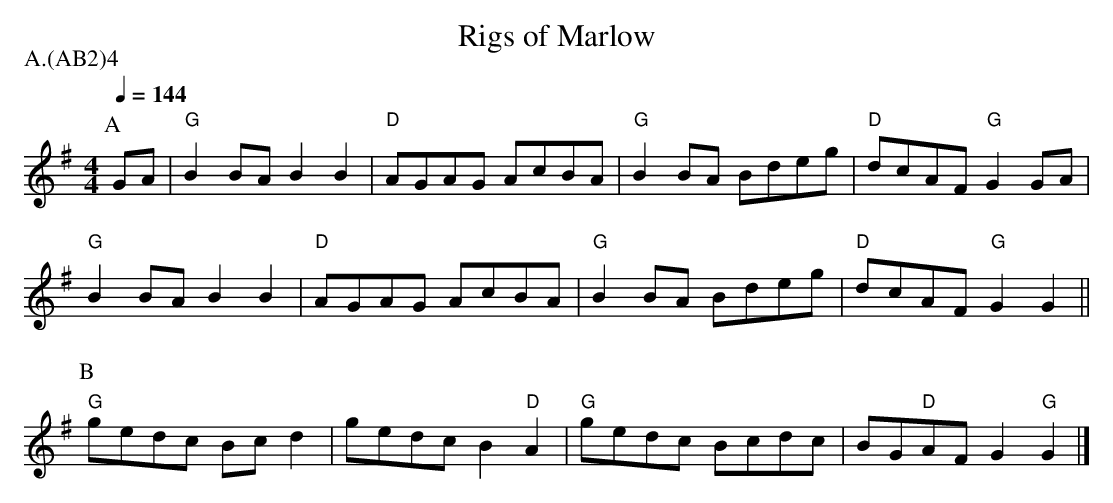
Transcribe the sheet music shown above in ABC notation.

X:1
T: Rigs of Marlow
P: A.(AB2)4
Q: 1/4=144
M: 4/4
L: 1/4
K: G
P: A
G/A/ |\
"G" B B/A/ B B | "D" A/G/A/G/ A/c/B/A/ |\
"G" B B/A/ B/d/e/g/ | "D" d/c/A/F/ "G" G G/A/ |
"G" B B/A/ B B | "D" A/G/A/G/ A/c/B/A/ |\
"G" B B/A/ B/d/e/g/ | "D" d/c/A/F/ "G" G G ||
P: B
"G" g/e/d/c/ B/c/ d | g/e/d/c/ B "D" A |\
"G" g/e/d/c/ B/c/d/c/ | B/G/"D"A/F/ G "G" G |]
